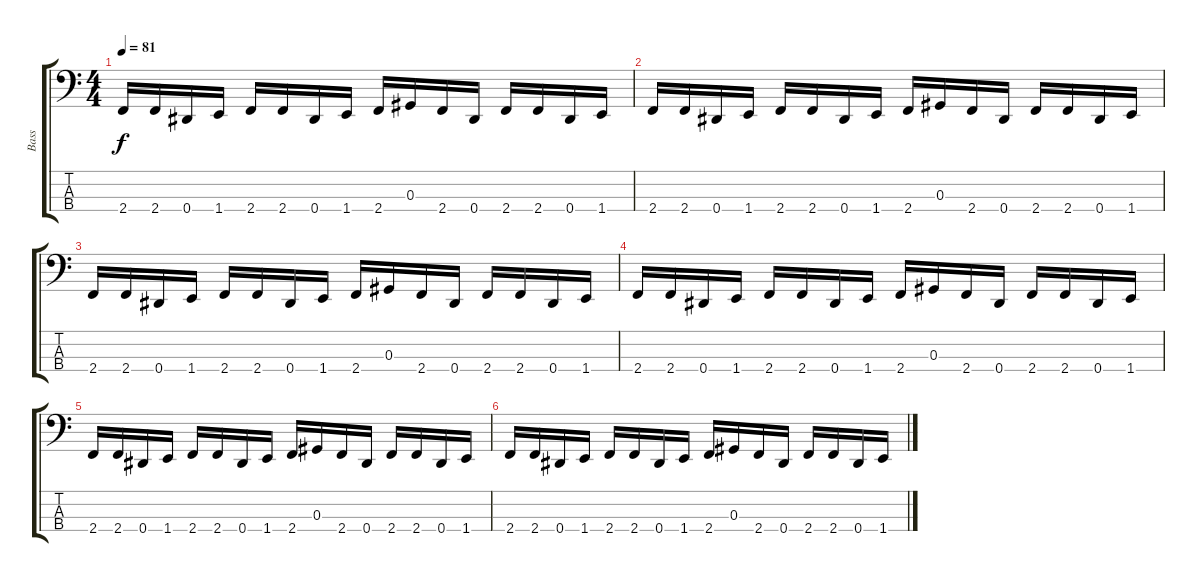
\track ("Bass" "Bass") {instrument electricbassfinger}
\staff {score tabs}
\tuning (Gb2 Db2 Ab1 Eb1) {hide}
\ts (4 4)
\tempo 81
\clef f4
\ks c
2.4.16{dy f} 2.4.16 0.4.16 1.4.16 2.4.16 2.4.16 0.4.16 1.4.16 2.4.16 0.3.16 2.4.16 0.4.16 2.4.16 2.4.16 0.4.16 1.4.16 |
2.4.16 2.4.16 0.4.16 1.4.16 2.4.16 2.4.16 0.4.16 1.4.16 2.4.16 0.3.16 2.4.16 0.4.16 2.4.16 2.4.16 0.4.16 1.4.16 |
2.4.16 2.4.16 0.4.16 1.4.16 2.4.16 2.4.16 0.4.16 1.4.16 2.4.16 0.3.16 2.4.16 0.4.16 2.4.16 2.4.16 0.4.16 1.4.16 |
2.4.16 2.4.16 0.4.16 1.4.16 2.4.16 2.4.16 0.4.16 1.4.16 2.4.16 0.3.16 2.4.16 0.4.16 2.4.16 2.4.16 0.4.16 1.4.16 |
2.4.16 2.4.16 0.4.16 1.4.16 2.4.16 2.4.16 0.4.16 1.4.16 2.4.16 0.3.16 2.4.16 0.4.16 2.4.16 2.4.16 0.4.16 1.4.16 |
2.4.16 2.4.16 0.4.16 1.4.16 2.4.16 2.4.16 0.4.16 1.4.16 2.4.16 0.3.16 2.4.16 0.4.16 2.4.16 2.4.16 0.4.16 1.4.16
